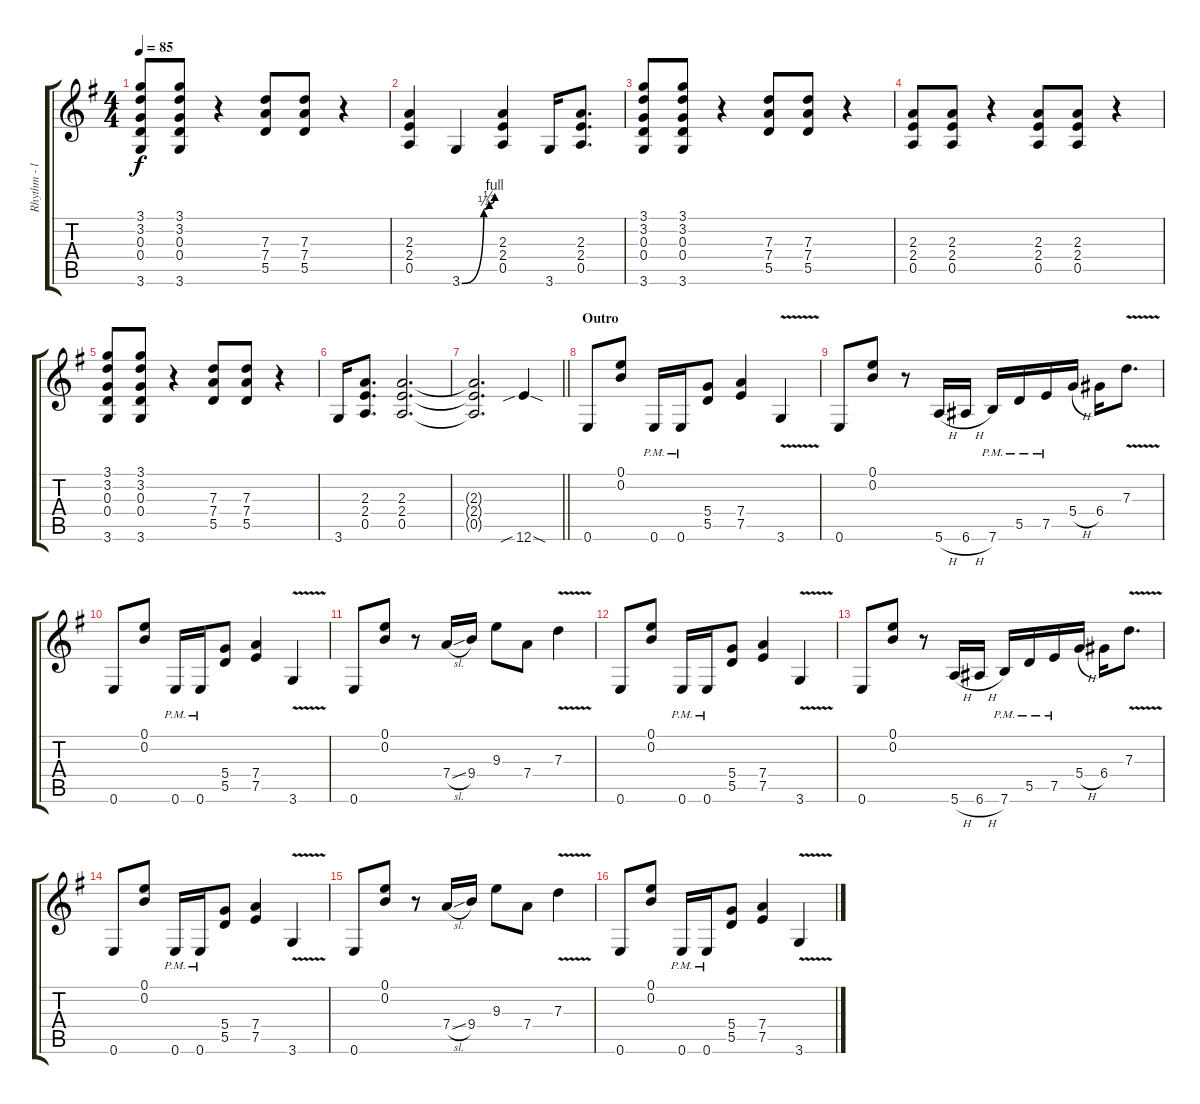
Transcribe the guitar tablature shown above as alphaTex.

\track ("Rhythm - left" "Rhythm - l") {instrument distortionguitar}
\staff {score tabs}
\tuning (E4 B3 G3 D3 A2 E2) {hide}
\ts (4 4)
\tempo 85
\clef g2
\ks g
(3.1 3.2 0.3 0.4 3.6).8{dy f} (3.1 3.2 0.3 0.4 3.6).8 r.4 (7.3 7.4 5.5).8 (7.3 7.4 5.5).8 r.4 |
(2.3 2.4 0.5).4 3.6{be (custom 0 0 40 1 50 2 60 4)}.4 (2.3 2.4 0.5).4 3.6.16 (2.3 2.4 0.5).8{d} |
(3.1 3.2 0.3 0.4 3.6).8 (3.1 3.2 0.3 0.4 3.6).8 r.4 (7.3 7.4 5.5).8 (7.3 7.4 5.5).8 r.4 |
(2.3 2.4 0.5).8 (2.3 2.4 0.5).8 r.4 (2.3 2.4 0.5).8 (2.3 2.4 0.5).8 r.4 |
(3.1 3.2 0.3 0.4 3.6).8 (3.1 3.2 0.3 0.4 3.6).8 r.4 (7.3 7.4 5.5).8 (7.3 7.4 5.5).8 r.4 |
3.6.16 (2.3 2.4 0.5).8{d} (2.3 2.4 0.5).2{d} |
\barLineRight lightlight
(2.3{t} 2.4{t} 0.5{t}).2{d} 12.6{sib sod}.4 |
\section ("" "Outro")
0.6.8 (0.1 0.2).8 0.6{pm}.16 0.6{pm}.16 (5.4 5.5).8 (7.4 7.5).4 3.6{v}.4 |
0.6.8 (0.1 0.2).8 r.8 5.6{h}.16 6.6{h}.16 7.6{pm}.16 5.5{pm}.16 7.5{pm}.16 5.4{h}.16 6.4.16 7.3{v}.8{d} |
0.6.8 (0.1 0.2).8 0.6{pm}.16 0.6{pm}.16 (5.4 5.5).8 (7.4 7.5).4 3.6{v}.4 |
0.6.8 (0.1 0.2).8 r.8 7.4{sl}.16 9.4.16 9.3.8 7.4.8 7.3{v}.4 |
0.6.8 (0.1 0.2).8 0.6{pm}.16 0.6{pm}.16 (5.4 5.5).8 (7.4 7.5).4 3.6{v}.4 |
0.6.8 (0.1 0.2).8 r.8 5.6{h}.16 6.6{h}.16 7.6{pm}.16 5.5{pm}.16 7.5{pm}.16 5.4{h}.16 6.4.16 7.3{v}.8{d} |
0.6.8 (0.1 0.2).8 0.6{pm}.16 0.6{pm}.16 (5.4 5.5).8 (7.4 7.5).4 3.6{v}.4 |
0.6.8 (0.1 0.2).8 r.8 7.4{sl}.16 9.4.16 9.3.8 7.4.8 7.3{v}.4 |
0.6.8 (0.1 0.2).8 0.6{pm}.16 0.6{pm}.16 (5.4 5.5).8 (7.4 7.5).4 3.6{v}.4
